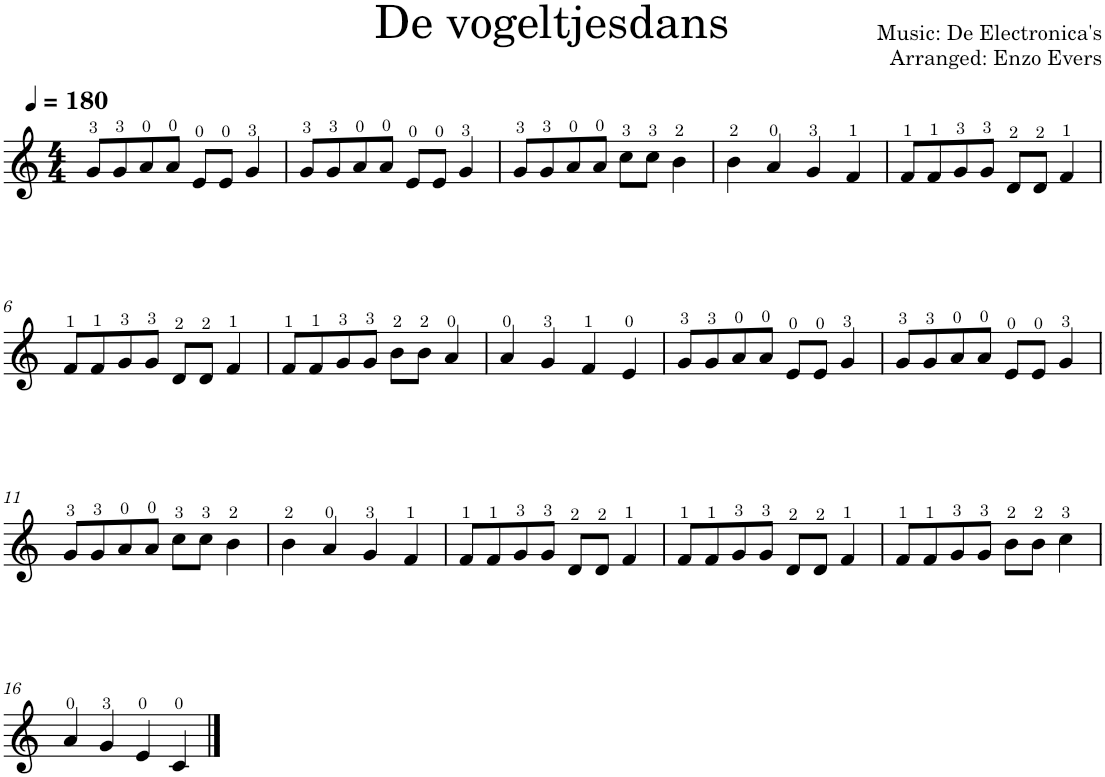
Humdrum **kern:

**kern
*part1
*staff1
*I"Ukulele
*I'Uk.
*clefG2
*k[]
*M4/4
*MM180
=1
8g/L
8g/
8a/
8a/J
8e/L
8e/J
4g/
=2
8g/L
8g/
8a/
8a/J
8e/L
8e/J
4g/
=3
8g/L
8g/
8a/
8a/J
8cc\L
8cc\J
4b\
=4
4b\
4a/
4g/
4f/
=5
8f/L
8f/
8g/
8g/J
8d/L
8d/J
4f/
!!LO:LB:g=z
=6
8f/L
8f/
8g/
8g/J
8d/L
8d/J
4f/
=7
8f/L
8f/
8g/
8g/J
8b\L
8b\J
4a/
=8
4a/
4g/
4f/
4e/
=9
8g/L
8g/
8a/
8a/J
8e/L
8e/J
4g/
=10
8g/L
8g/
8a/
8a/J
8e/L
8e/J
4g/
!!LO:LB:g=z
=11
8g/L
8g/
8a/
8a/J
8cc\L
8cc\J
4b\
=12
4b\
4a/
4g/
4f/
=13
8f/L
8f/
8g/
8g/J
8d/L
8d/J
4f/
=14
8f/L
8f/
8g/
8g/J
8d/L
8d/J
4f/
=15
8f/L
8f/
8g/
8g/J
8b\L
8b\J
4cc\
!!LO:LB:g=z
=16
4a/
4g/
4e/
4c/
==
*-
